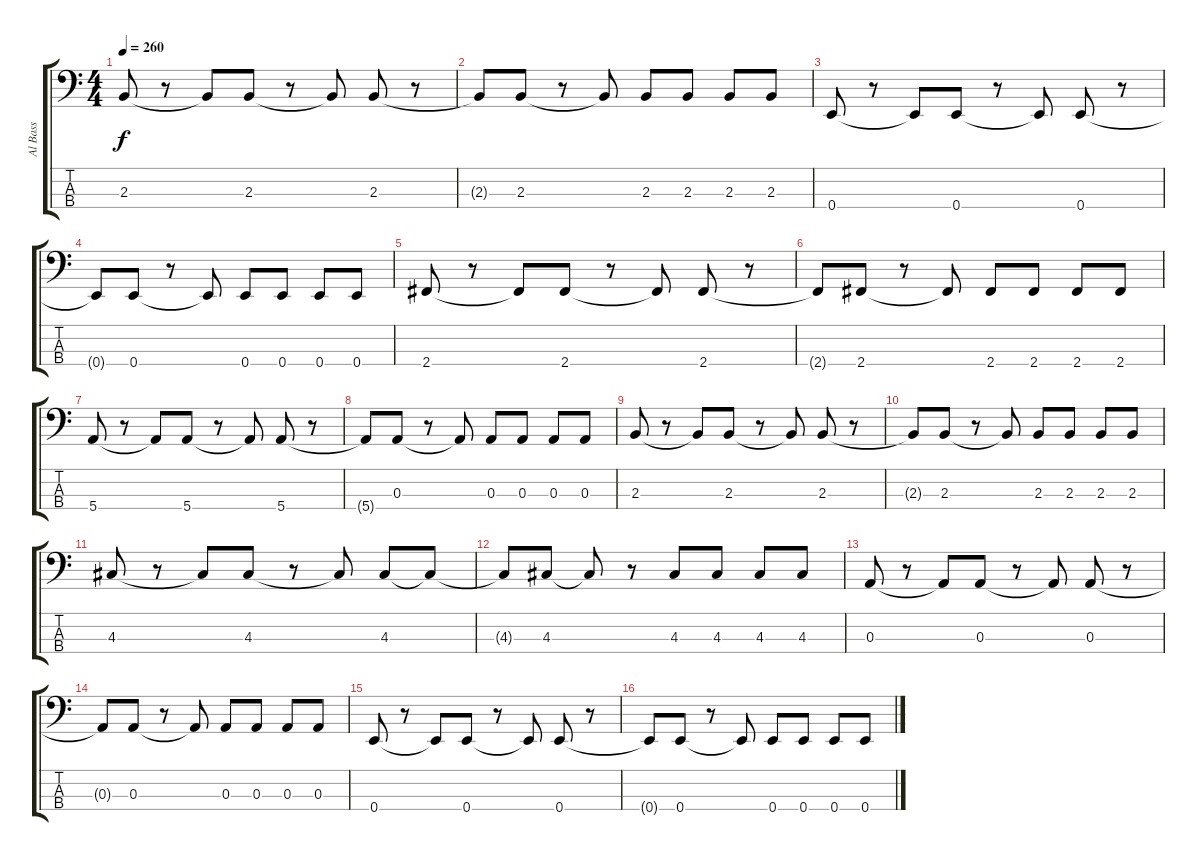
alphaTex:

\track ("Al Bass" "Al Bass") {instrument electricbasspick}
\staff {score tabs}
\tuning (G2 D2 A1 E1) {hide}
\ts (4 4)
\tempo 260
\clef f4
\ks c
2.3.8{dy f} r.8 2.3{t}.8 2.3.8 r.8 2.3{t}.8 2.3.8 r.8 |
2.3{t}.8 2.3.8 r.8 2.3{t}.8 2.3.8 2.3.8 2.3.8 2.3.8 |
0.4.8 r.8 0.4{t}.8 0.4.8 r.8 0.4{t}.8 0.4.8 r.8 |
0.4{t}.8 0.4.8 r.8 0.4{t}.8 0.4.8 0.4.8 0.4.8 0.4.8 |
2.4.8 r.8 2.4{t}.8 2.4.8 r.8 2.4{t}.8 2.4.8 r.8 |
2.4{t}.8 2.4.8 r.8 2.4{t}.8 2.4.8 2.4.8 2.4.8 2.4.8 |
5.4.8 r.8 5.4{t}.8 5.4.8 r.8 5.4{t}.8 5.4.8 r.8 |
5.4{t}.8 0.3.8 r.8 0.3{t}.8 0.3.8 0.3.8 0.3.8 0.3.8 |
2.3.8 r.8 2.3{t}.8 2.3.8 r.8 2.3{t}.8 2.3.8 r.8 |
2.3{t}.8 2.3.8 r.8 2.3{t}.8 2.3.8 2.3.8 2.3.8 2.3.8 |
4.3.8 r.8 4.3{t}.8 4.3.8 r.8 4.3{t}.8 4.3.8 4.3{t}.8 |
4.3{t}.8 4.3.8 4.3{t}.8 r.8 4.3.8 4.3.8 4.3.8 4.3.8 |
0.3.8 r.8 0.3{t}.8 0.3.8 r.8 0.3{t}.8 0.3.8 r.8 |
0.3{t}.8 0.3.8 r.8 0.3{t}.8 0.3.8 0.3.8 0.3.8 0.3.8 |
0.4.8 r.8 0.4{t}.8 0.4.8 r.8 0.4{t}.8 0.4.8 r.8 |
0.4{t}.8 0.4.8 r.8 0.4{t}.8 0.4.8 0.4.8 0.4.8 0.4.8
